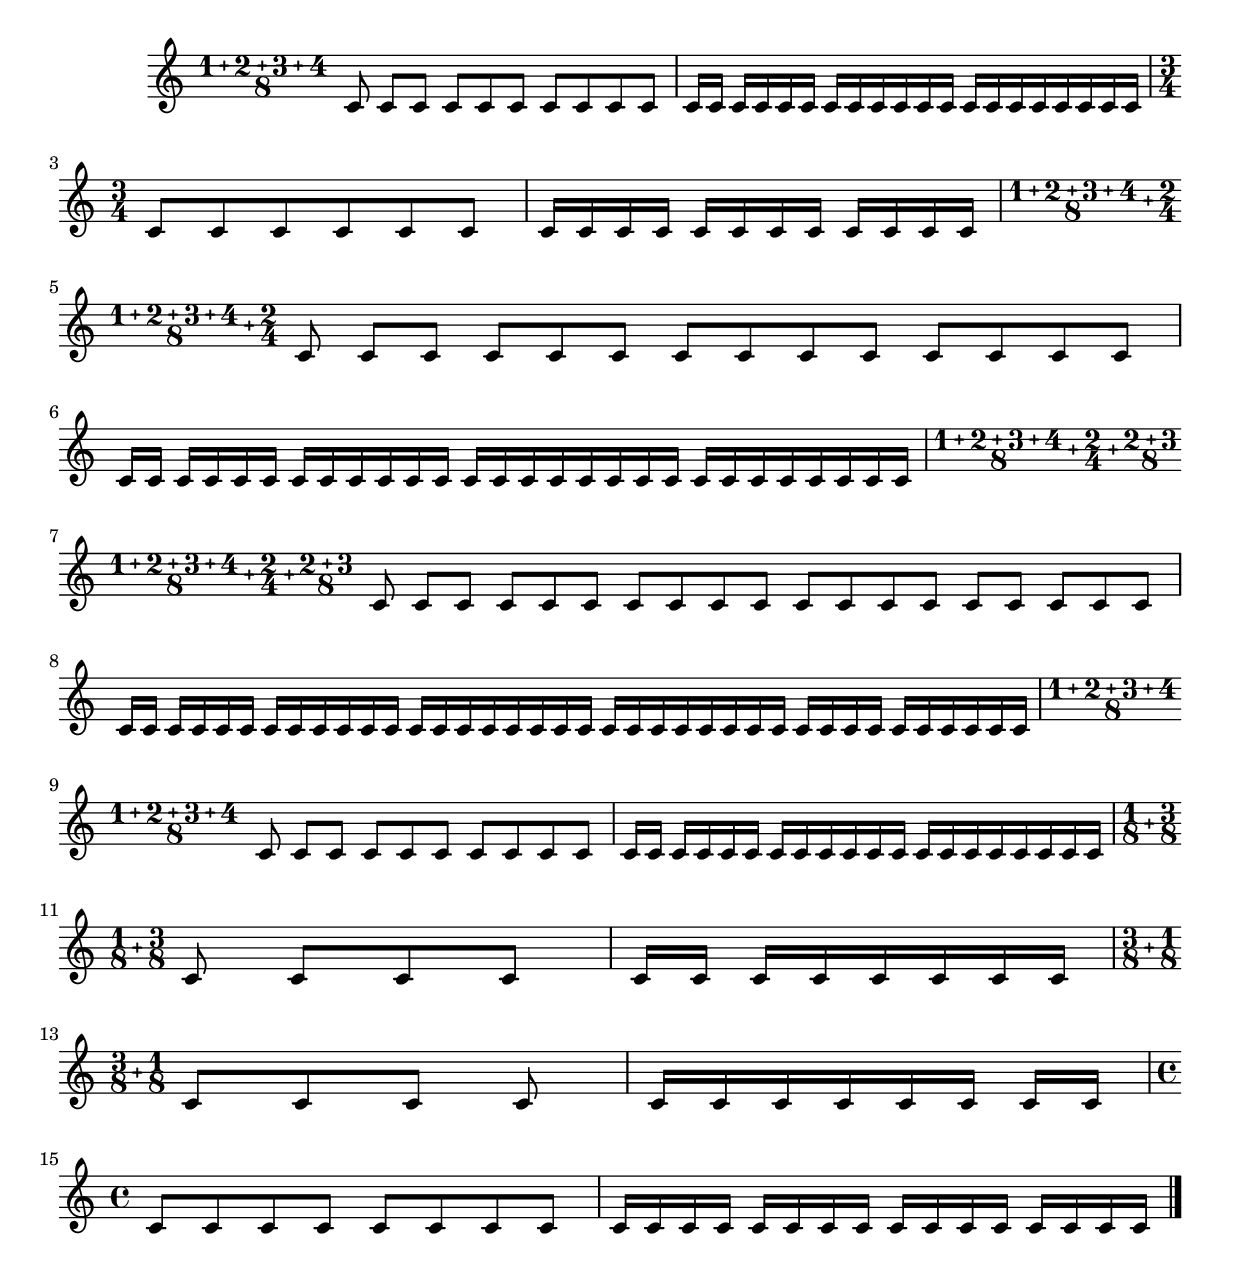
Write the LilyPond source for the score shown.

\version "2.14.0"

\header {
    texidoc = "Create compound time signatures. The argument is a Scheme list
of lists. Each list describes one fraction, with the last entry being the
denominator, while the first entries describe the summands in the
enumerator. If the time signature consists of just one fraction,
the list can be given directly, i.e. not as a list containing a single list.
For example, a time signature of (3+1)/8 + 2/4 would be created as
@code{\\compoundMeter #'((3 1 8) (2 4))}, and a time signature of (3+2)/8
as @code{\\compoundMeter #'((3 2 8))} or shorter
@code{\\compoundMeter #'(3 2 8)}.
"
}



\relative c' {
  \compoundMeter #'(1 2 3 4 8)
  \repeat unfold 10 c8 \repeat unfold 20 c16 \break

  \time 3/4
  \repeat unfold 6 c8 \repeat unfold 12 c16 \break

  \compoundMeter #'((1 2 3 4 8) (2 4))
  \repeat unfold 14 c8 \repeat unfold 28 c16 \break

  \compoundMeter #'((1 2 3 4 8) (2 4) (2 3 8))
  \repeat unfold 19 c8 \repeat unfold 38 c16 \break

  \compoundMeter #'(1 2 3 4 8)
  \repeat unfold 10 c8 \repeat unfold 20 c16 \break

  \compoundMeter #'((1 8) (3 8))
  \repeat unfold 4 c8 \repeat unfold 8 c16 \break

  \compoundMeter #'((3 8) (1 8))
  \repeat unfold 4 c8 \repeat unfold 8 c16 \break

  \time 4/4
  \repeat unfold 8 c8 \repeat unfold 16 c16 \break

  \bar"|."
}
